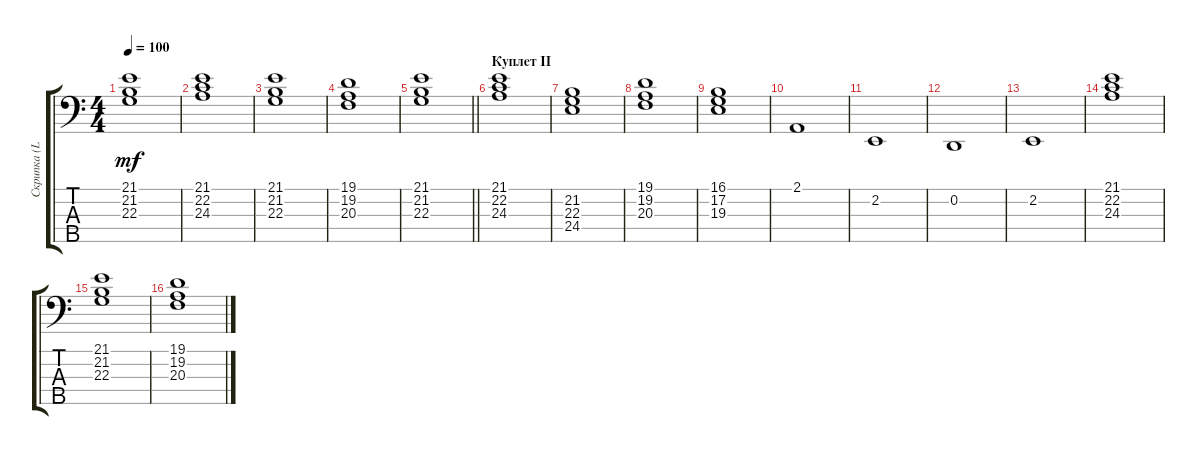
\track ("Скрипка (L)" "Скрипка (L") {instrument stringensemble1}
\staff {score tabs}
\tuning (G2 D2 A1 E1 B0) {hide}
\ts (4 4)
\tempo 100
\clef f4
\ks c
(21.1 21.2 22.3).1{dy mf} |
(21.1 22.2 24.3).1 |
(21.1 21.2 22.3).1 |
(19.1 19.2 20.3).1 |
\barLineRight lightlight
(21.1 21.2 22.3).1 |
\section ("" "Куплет II")
(21.1 22.2 24.3).1{volume 8} |
(21.2 22.3 24.4).1 |
(19.1 19.2 20.3).1 |
(16.1 17.2 19.3).1 |
2.1.1{volume 10} |
2.2.1 |
0.2.1 |
2.2.1 |
(21.1 22.2 24.3).1{volume 8} |
(21.1 21.2 22.3).1 |
(19.1 19.2 20.3).1
